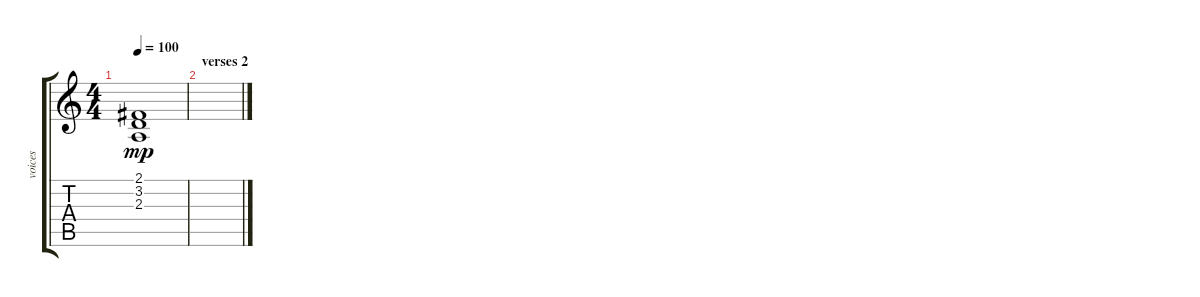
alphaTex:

\track ("voices" "voices") {instrument flute}
\staff {score tabs}
\tuning (E4 B3 G3 D3 A2 E2) {hide}
\ts (4 4)
\tempo 100
\clef g2
\ks c
(2.1 3.2 2.3).1{dy mp} |
\section ("" "verses 2")
